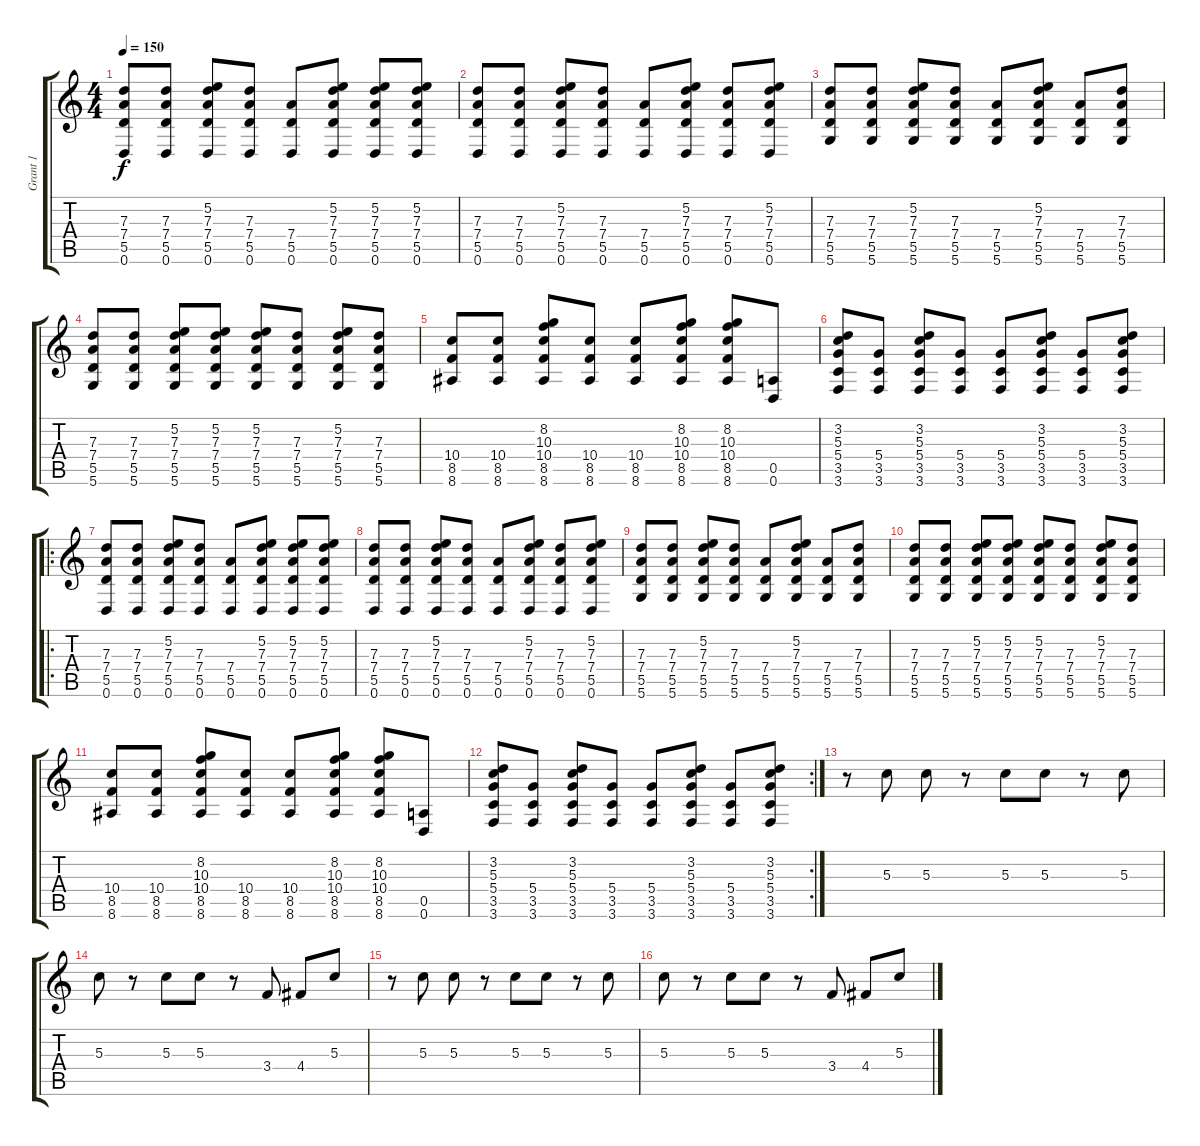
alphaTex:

\track ("Grant 1" "Grant 1") {instrument electricguitarclean}
\staff {score tabs}
\tuning (E4 B3 G3 D3 A2 D2) {hide}
\ts (4 4)
\tempo 150
\clef g2
\ks c
(7.3 7.4 5.5 0.6).8{dy f instrument electricguitarclean} (7.3 7.4 5.5 0.6).8 (5.2 7.3 7.4 5.5 0.6).8 (7.3 7.4 5.5 0.6).8 (7.4 5.5 0.6).8 (5.2 7.3 7.4 5.5 0.6).8 (5.2 7.3 7.4 5.5 0.6).8 (5.2 7.3 7.4 5.5 0.6).8 |
(7.3 7.4 5.5 0.6).8 (7.3 7.4 5.5 0.6).8 (5.2 7.3 7.4 5.5 0.6).8 (7.3 7.4 5.5 0.6).8 (7.4 5.5 0.6).8 (5.2 7.3 7.4 5.5 0.6).8 (7.3 7.4 5.5 0.6).8 (5.2 7.3 7.4 5.5 0.6).8 |
(7.3 7.4 5.5 5.6).8 (7.3 7.4 5.5 5.6).8 (5.2 7.3 7.4 5.5 5.6).8 (7.3 7.4 5.5 5.6).8 (7.4 5.5 5.6).8 (5.2 7.3 7.4 5.5 5.6).8 (7.4 5.5 5.6).8 (7.3 7.4 5.5 5.6).8 |
(7.3 7.4 5.5 5.6).8 (7.3 7.4 5.5 5.6).8 (5.2 7.3 7.4 5.5 5.6).8 (5.2 7.3 7.4 5.5 5.6).8 (5.2 7.3 7.4 5.5 5.6).8 (7.3 7.4 5.5 5.6).8 (5.2 7.3 7.4 5.5 5.6).8 (7.3 7.4 5.5 5.6).8 |
(10.4 8.5 8.6).8 (10.4 8.5 8.6).8 (8.2 10.3 10.4 8.5 8.6).8 (10.4 8.5 8.6).8 (10.4 8.5 8.6).8 (8.2 10.3 10.4 8.5 8.6).8 (8.2 10.3 10.4 8.5 8.6).8 (0.5 0.6).8 |
(3.2 5.3 5.4 3.5 3.6).8 (5.4 3.5 3.6).8 (3.2 5.3 5.4 3.5 3.6).8 (5.4 3.5 3.6).8 (5.4 3.5 3.6).8 (3.2 5.3 5.4 3.5 3.6).8 (5.4 3.5 3.6).8 (3.2 5.3 5.4 3.5 3.6).8 |
\ro
(7.3 7.4 5.5 0.6).8 (7.3 7.4 5.5 0.6).8 (5.2 7.3 7.4 5.5 0.6).8 (7.3 7.4 5.5 0.6).8 (7.4 5.5 0.6).8 (5.2 7.3 7.4 5.5 0.6).8 (5.2 7.3 7.4 5.5 0.6).8 (5.2 7.3 7.4 5.5 0.6).8 |
(7.3 7.4 5.5 0.6).8 (7.3 7.4 5.5 0.6).8 (5.2 7.3 7.4 5.5 0.6).8 (7.3 7.4 5.5 0.6).8 (7.4 5.5 0.6).8 (5.2 7.3 7.4 5.5 0.6).8 (7.3 7.4 5.5 0.6).8 (5.2 7.3 7.4 5.5 0.6).8 |
(7.3 7.4 5.5 5.6).8 (7.3 7.4 5.5 5.6).8 (5.2 7.3 7.4 5.5 5.6).8 (7.3 7.4 5.5 5.6).8 (7.4 5.5 5.6).8 (5.2 7.3 7.4 5.5 5.6).8 (7.4 5.5 5.6).8 (7.3 7.4 5.5 5.6).8 |
(7.3 7.4 5.5 5.6).8 (7.3 7.4 5.5 5.6).8 (5.2 7.3 7.4 5.5 5.6).8 (5.2 7.3 7.4 5.5 5.6).8 (5.2 7.3 7.4 5.5 5.6).8 (7.3 7.4 5.5 5.6).8 (5.2 7.3 7.4 5.5 5.6).8 (7.3 7.4 5.5 5.6).8 |
(10.4 8.5 8.6).8 (10.4 8.5 8.6).8 (8.2 10.3 10.4 8.5 8.6).8 (10.4 8.5 8.6).8 (10.4 8.5 8.6).8 (8.2 10.3 10.4 8.5 8.6).8 (8.2 10.3 10.4 8.5 8.6).8 (0.5 0.6).8 |
\rc 2
(3.2 5.3 5.4 3.5 3.6).8 (5.4 3.5 3.6).8 (3.2 5.3 5.4 3.5 3.6).8 (5.4 3.5 3.6).8 (5.4 3.5 3.6).8 (3.2 5.3 5.4 3.5 3.6).8 (5.4 3.5 3.6).8 (3.2 5.3 5.4 3.5 3.6).8 |
r.8 5.3.8 5.3.8 r.8 5.3.8 5.3.8 r.8 5.3.8 |
5.3.8 r.8 5.3.8 5.3.8 r.8 3.4.8 4.4.8 5.3.8 |
r.8 5.3.8 5.3.8 r.8 5.3.8 5.3.8 r.8 5.3.8 |
5.3.8 r.8 5.3.8 5.3.8 r.8 3.4.8 4.4.8 5.3.8
